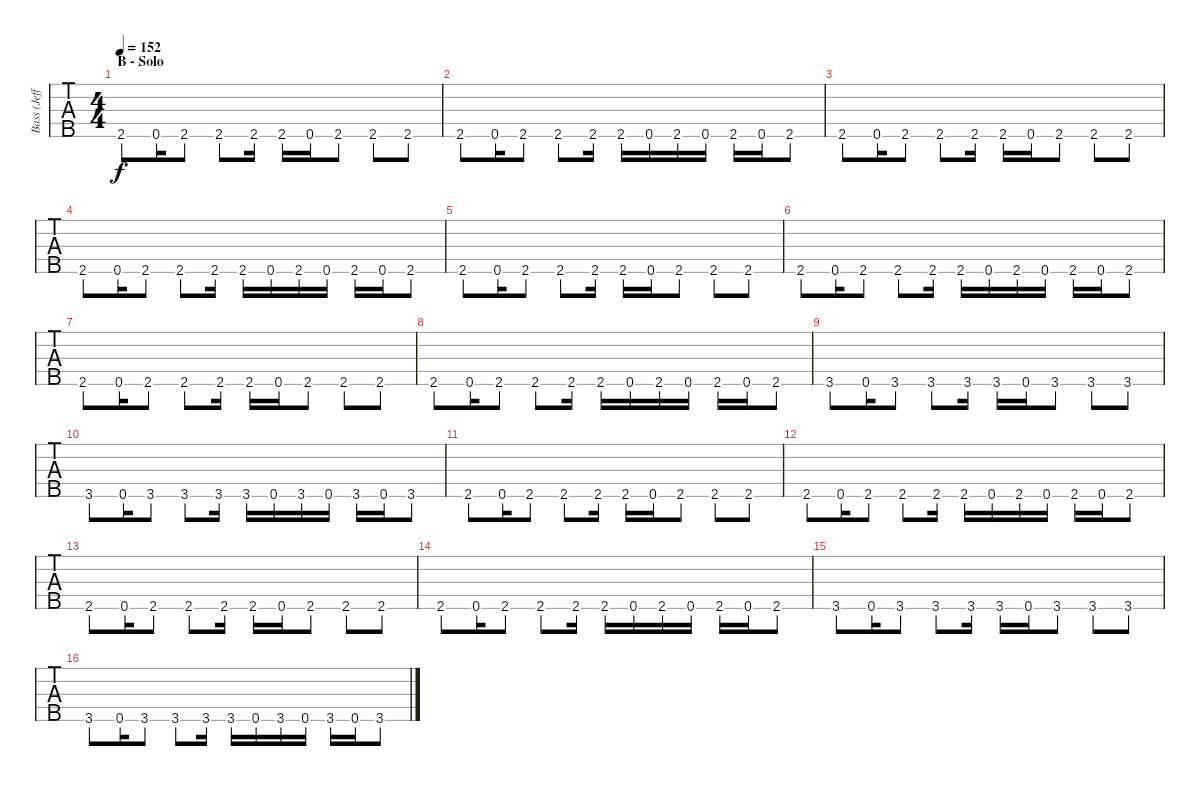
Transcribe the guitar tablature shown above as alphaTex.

\track ("Bass (Jeff Loomis)" "Bass (Jeff") {instrument electricbassfinger}
\staff {tabs}
\tuning (Gb2 Db2 Ab1 Eb1 Bb0) {hide}
\ts (4 4)
\section ("" "B - Solo")
\tempo 152
\clef f4
\ks aminor
2.5.8{dy f} 0.5.16 2.5.8 2.5.8 2.5.16 2.5.16 0.5.16 2.5.8 2.5.8 2.5.8 |
2.5.8 0.5.16 2.5.8 2.5.8 2.5.16 2.5.16 0.5.16 2.5.16 0.5.16 2.5.16 0.5.16 2.5.8 |
2.5.8 0.5.16 2.5.8 2.5.8 2.5.16 2.5.16 0.5.16 2.5.8 2.5.8 2.5.8 |
2.5.8 0.5.16 2.5.8 2.5.8 2.5.16 2.5.16 0.5.16 2.5.16 0.5.16 2.5.16 0.5.16 2.5.8 |
2.5.8 0.5.16 2.5.8 2.5.8 2.5.16 2.5.16 0.5.16 2.5.8 2.5.8 2.5.8 |
2.5.8 0.5.16 2.5.8 2.5.8 2.5.16 2.5.16 0.5.16 2.5.16 0.5.16 2.5.16 0.5.16 2.5.8 |
2.5.8 0.5.16 2.5.8 2.5.8 2.5.16 2.5.16 0.5.16 2.5.8 2.5.8 2.5.8 |
2.5.8 0.5.16 2.5.8 2.5.8 2.5.16 2.5.16 0.5.16 2.5.16 0.5.16 2.5.16 0.5.16 2.5.8 |
3.5.8 0.5.16 3.5.8 3.5.8 3.5.16 3.5.16 0.5.16 3.5.8 3.5.8 3.5.8 |
3.5.8 0.5.16 3.5.8 3.5.8 3.5.16 3.5.16 0.5.16 3.5.16 0.5.16 3.5.16 0.5.16 3.5.8 |
2.5.8 0.5.16 2.5.8 2.5.8 2.5.16 2.5.16 0.5.16 2.5.8 2.5.8 2.5.8 |
2.5.8 0.5.16 2.5.8 2.5.8 2.5.16 2.5.16 0.5.16 2.5.16 0.5.16 2.5.16 0.5.16 2.5.8 |
2.5.8 0.5.16 2.5.8 2.5.8 2.5.16 2.5.16 0.5.16 2.5.8 2.5.8 2.5.8 |
2.5.8 0.5.16 2.5.8 2.5.8 2.5.16 2.5.16 0.5.16 2.5.16 0.5.16 2.5.16 0.5.16 2.5.8 |
3.5.8 0.5.16 3.5.8 3.5.8 3.5.16 3.5.16 0.5.16 3.5.8 3.5.8 3.5.8 |
3.5.8 0.5.16 3.5.8 3.5.8 3.5.16 3.5.16 0.5.16 3.5.16 0.5.16 3.5.16 0.5.16 3.5.8
